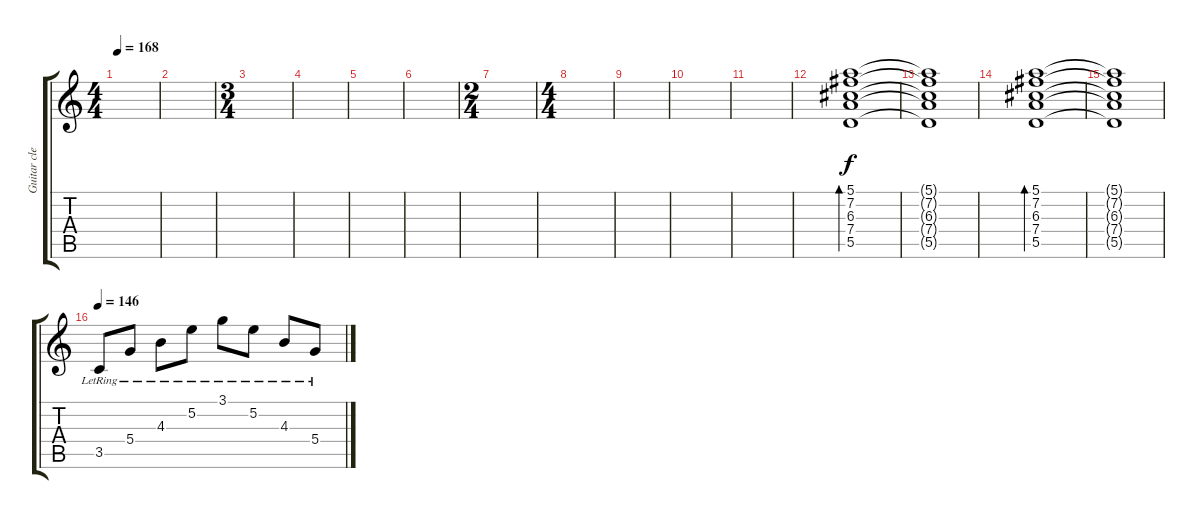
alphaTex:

\track ("Guitar clean (Hackett)" "Guitar cle") {instrument electricguitarjazz}
\staff {score tabs}
\tuning (E4 B3 G3 D3 A2 E2) {hide}
\ts (4 4)
\tempo 168
\clef g2
\ks c
|
|
\ts (3 4)
|
|
|
|
\ts (2 4)
|
\ts (4 4)
|
|
|
|
(5.1 7.2 6.3 7.4 5.5).1{bd 480} |
(5.1{t} 7.2{t} 6.3{t} 7.4{t} 5.5{t}).1 |
(5.1 7.2 6.3 7.4 5.5).1{bd 480} |
(5.1{t} 7.2{t} 6.3{t} 7.4{t} 5.5{t}).1 |
\tempo 146
3.5{lr}.8 5.4{lr}.8 4.3{lr}.8 5.2{lr}.8 3.1{lr}.8 5.2{lr}.8 4.3{lr}.8 5.4{lr}.8
